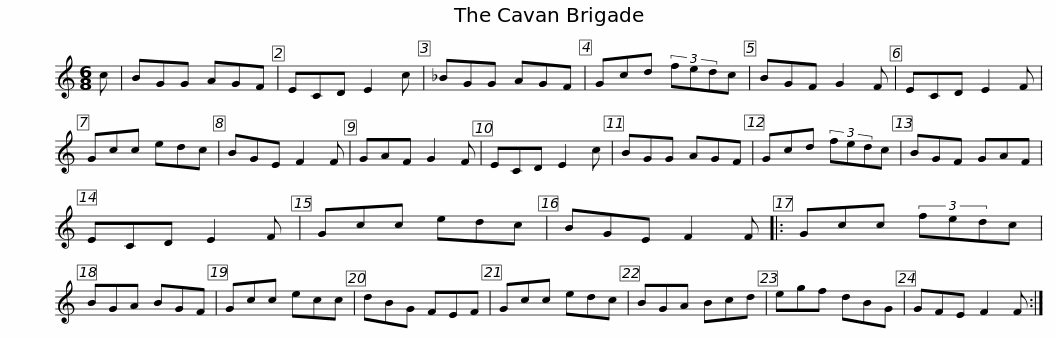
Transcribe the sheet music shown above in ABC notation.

X:1
L:1/8
M:6/8
I:linebreak $
K:C
V:1 treble
V:1
 c | BGG AGF | ECD E2 c | _BGG AGF | Gcd (3fedc | %5
 BGF G2 F | ECD E2 F | Gcc edc |$ BGE F2 F | GAF G2 F | %10
 ECD E2 c | BGG AGF | Gcd (3fedc | BGF GAF | ECD E2 F | %15
 Gcc edc |$ BGE F2 F |: Gcc (3fedc | BGA BGF | Gcc ecc | %20
 dBG FEF | Gcc edc | BGA Bcd |$ egf dBG | GFE F2 F :| %25
